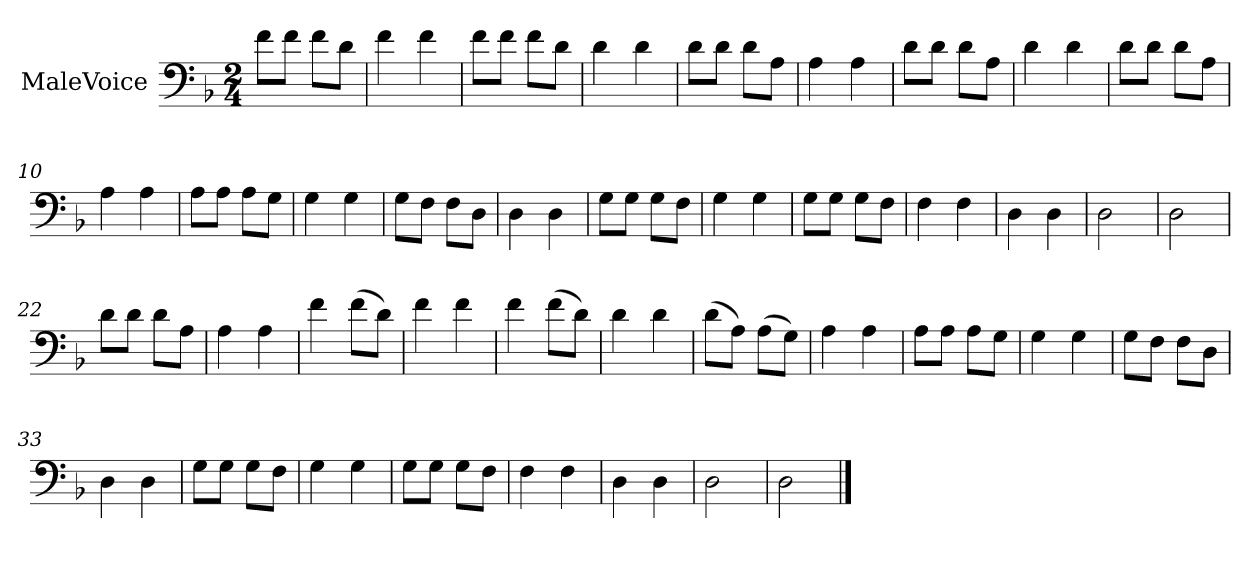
**kern
*part1
*staff1
*I"MaleVoice
*clefF4
*k[b-]
*M2/4
*MM138
=
8f\L
8f\J
8f\L
8d\J
=2
4f
4f
=3
8f\L
8f\J
8f\L
8d\J
=4
4d
4d
=5
8d\L
8d\J
8d\L
8A\J
=6
4A
4A
=7
8d\L
8d\J
8d\L
8A\J
=8
4d
4d
=9
8d\L
8d\J
8d\L
8A\J
=10
4A
4A
=11
8A\L
8A\J
8A\L
8G\J
=12
4G
4G
=13
8G\L
8F\J
8F\L
8D\J
=14
4D
4D
=15
8G\L
8G\J
8G\L
8F\J
=16
4G
4G
=17
8G\L
8G\J
8G\L
8F\J
=18
4F
4F
=19
4D
4D
=20
2D
=21
2D
=22
8d\L
8d\J
8d\L
8A\J
=23
4A
4A
=24
4f
(8f\L
8d\J)
=25
4f
4f
=26
4f
(8f\L
8d\J)
=27
4d
4d
=28
(8d\L
8A\J)
(8A\L
8G\J)
=29
4A
4A
=30
8A\L
8A\J
8A\L
8G\J
=31
4G
4G
=32
8G\L
8F\J
8F\L
8D\J
=33
4D
4D
=34
8G\L
8G\J
8G\L
8F\J
=35
4G
4G
=36
8G\L
8G\J
8G\L
8F\J
=37
4F
4F
=38
4D
4D
=39
2D
=40
2D
==
*-
